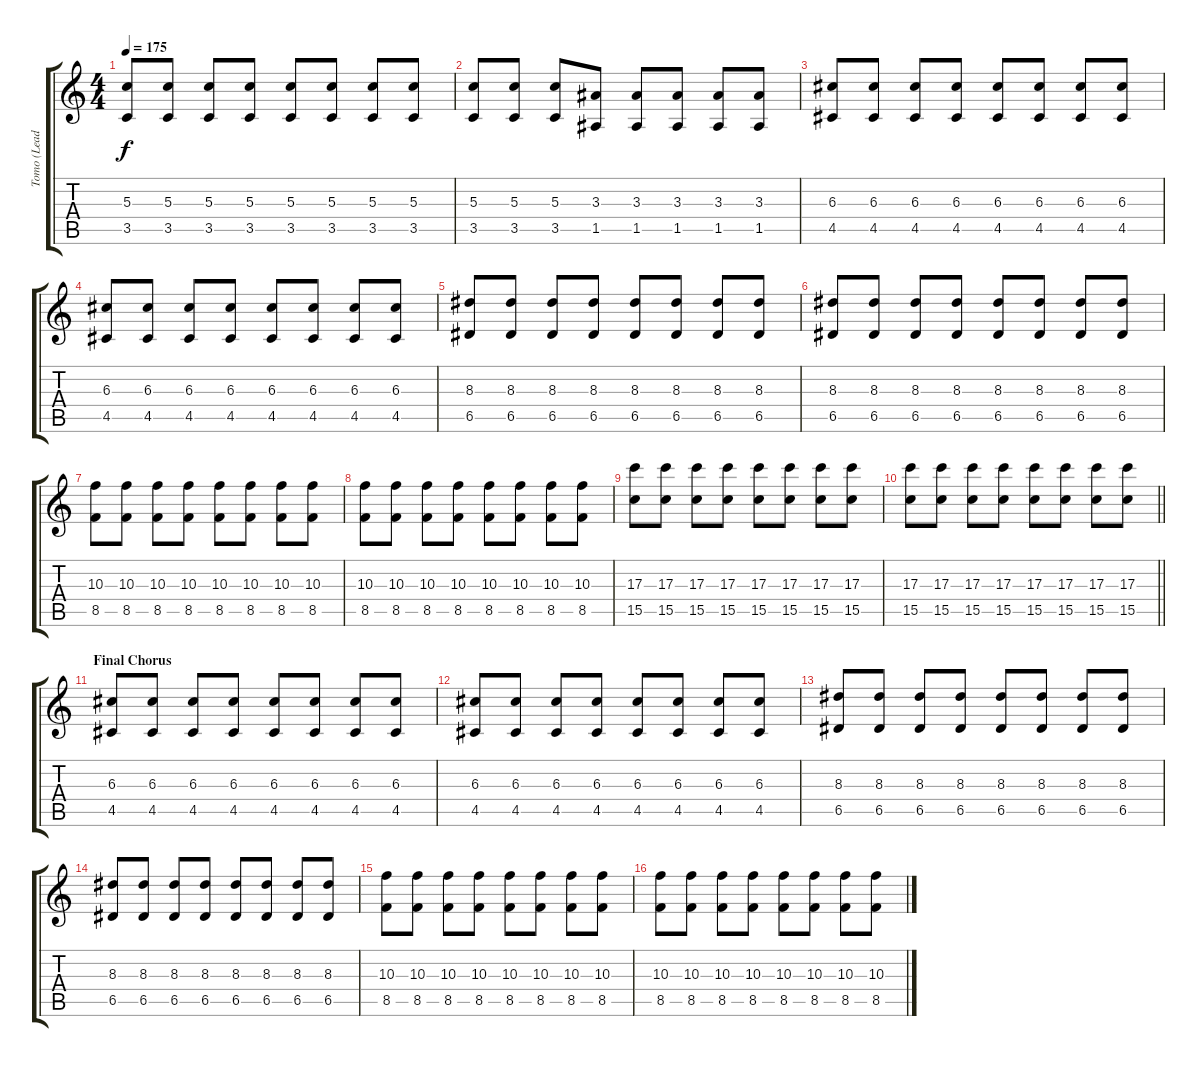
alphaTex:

\track ("Tomo (Lead)" "Tomo (Lead") {instrument overdrivenguitar}
\staff {score tabs}
\tuning (E4 B3 G3 D3 A2 E2) {hide}
\ts (4 4)
\tempo 175
\clef g2
\ks c
(5.3 3.5).8{dy f} (5.3 3.5).8 (5.3 3.5).8 (5.3 3.5).8 (5.3 3.5).8 (5.3 3.5).8 (5.3 3.5).8 (5.3 3.5).8 |
(5.3 3.5).8 (5.3 3.5).8 (5.3 3.5).8 (3.3 1.5).8 (3.3 1.5).8 (3.3 1.5).8 (3.3 1.5).8 (3.3 1.5).8 |
(6.3 4.5).8 (6.3 4.5).8 (6.3 4.5).8 (6.3 4.5).8 (6.3 4.5).8 (6.3 4.5).8 (6.3 4.5).8 (6.3 4.5).8 |
(6.3 4.5).8 (6.3 4.5).8 (6.3 4.5).8 (6.3 4.5).8 (6.3 4.5).8 (6.3 4.5).8 (6.3 4.5).8 (6.3 4.5).8 |
(8.3 6.5).8 (8.3 6.5).8 (8.3 6.5).8 (8.3 6.5).8 (8.3 6.5).8 (8.3 6.5).8 (8.3 6.5).8 (8.3 6.5).8 |
(8.3 6.5).8 (8.3 6.5).8 (8.3 6.5).8 (8.3 6.5).8 (8.3 6.5).8 (8.3 6.5).8 (8.3 6.5).8 (8.3 6.5).8 |
(10.3 8.5).8 (10.3 8.5).8 (10.3 8.5).8 (10.3 8.5).8 (10.3 8.5).8 (10.3 8.5).8 (10.3 8.5).8 (10.3 8.5).8 |
(10.3 8.5).8 (10.3 8.5).8 (10.3 8.5).8 (10.3 8.5).8 (10.3 8.5).8 (10.3 8.5).8 (10.3 8.5).8 (10.3 8.5).8 |
(17.3 15.5).8 (17.3 15.5).8 (17.3 15.5).8 (17.3 15.5).8 (17.3 15.5).8 (17.3 15.5).8 (17.3 15.5).8 (17.3 15.5).8 |
\barLineRight lightlight
(17.3 15.5).8 (17.3 15.5).8 (17.3 15.5).8 (17.3 15.5).8 (17.3 15.5).8 (17.3 15.5).8 (17.3 15.5).8 (17.3 15.5).8 |
\section ("" "Final Chorus")
(6.3 4.5).8 (6.3 4.5).8 (6.3 4.5).8 (6.3 4.5).8 (6.3 4.5).8 (6.3 4.5).8 (6.3 4.5).8 (6.3 4.5).8 |
(6.3 4.5).8 (6.3 4.5).8 (6.3 4.5).8 (6.3 4.5).8 (6.3 4.5).8 (6.3 4.5).8 (6.3 4.5).8 (6.3 4.5).8 |
(8.3 6.5).8 (8.3 6.5).8 (8.3 6.5).8 (8.3 6.5).8 (8.3 6.5).8 (8.3 6.5).8 (8.3 6.5).8 (8.3 6.5).8 |
(8.3 6.5).8 (8.3 6.5).8 (8.3 6.5).8 (8.3 6.5).8 (8.3 6.5).8 (8.3 6.5).8 (8.3 6.5).8 (8.3 6.5).8 |
(10.3 8.5).8 (10.3 8.5).8 (10.3 8.5).8 (10.3 8.5).8 (10.3 8.5).8 (10.3 8.5).8 (10.3 8.5).8 (10.3 8.5).8 |
(10.3 8.5).8 (10.3 8.5).8 (10.3 8.5).8 (10.3 8.5).8 (10.3 8.5).8 (10.3 8.5).8 (10.3 8.5).8 (10.3{ss} 8.5{ss}).8
